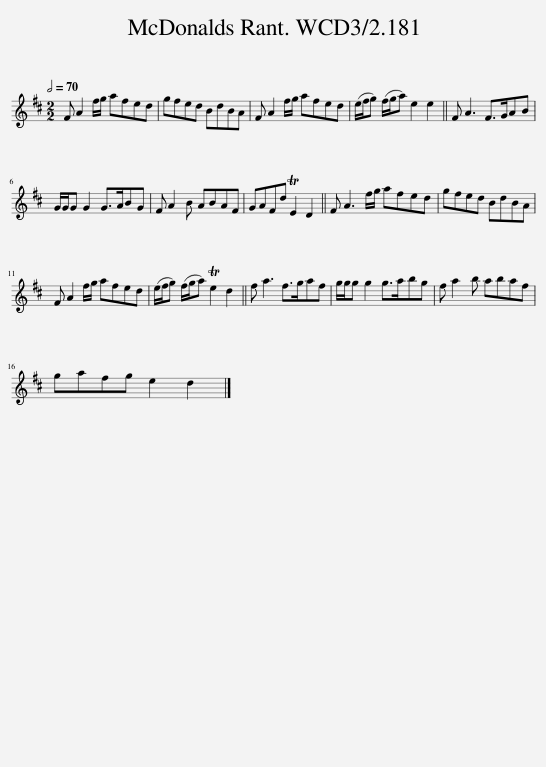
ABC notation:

X:1
L:1/8
Q:1/2=70
M:2/2
I:linebreak $
K:D
V:1 treble
V:1
 F A2 f/g/ afed | gfed BdBA | F A2 f/g/ afed | (e/f/g) (f/g/a) e2 e2 || F A3 F>GAB |$ %5
 G/G/G G2 G>ABG | F A2 B ABAF | GAFd TE2 D2 || F A3 f/g/ afed | gfed BdBA |$ %10
 F A2 f/g/ afed | (e/f/g) (f/g/a) Te2 d2 || f a3 f>gaf | g/g/g g2 g>abg | f a2 b abaf |$ %15
 gafg e2 d2 |] %16
